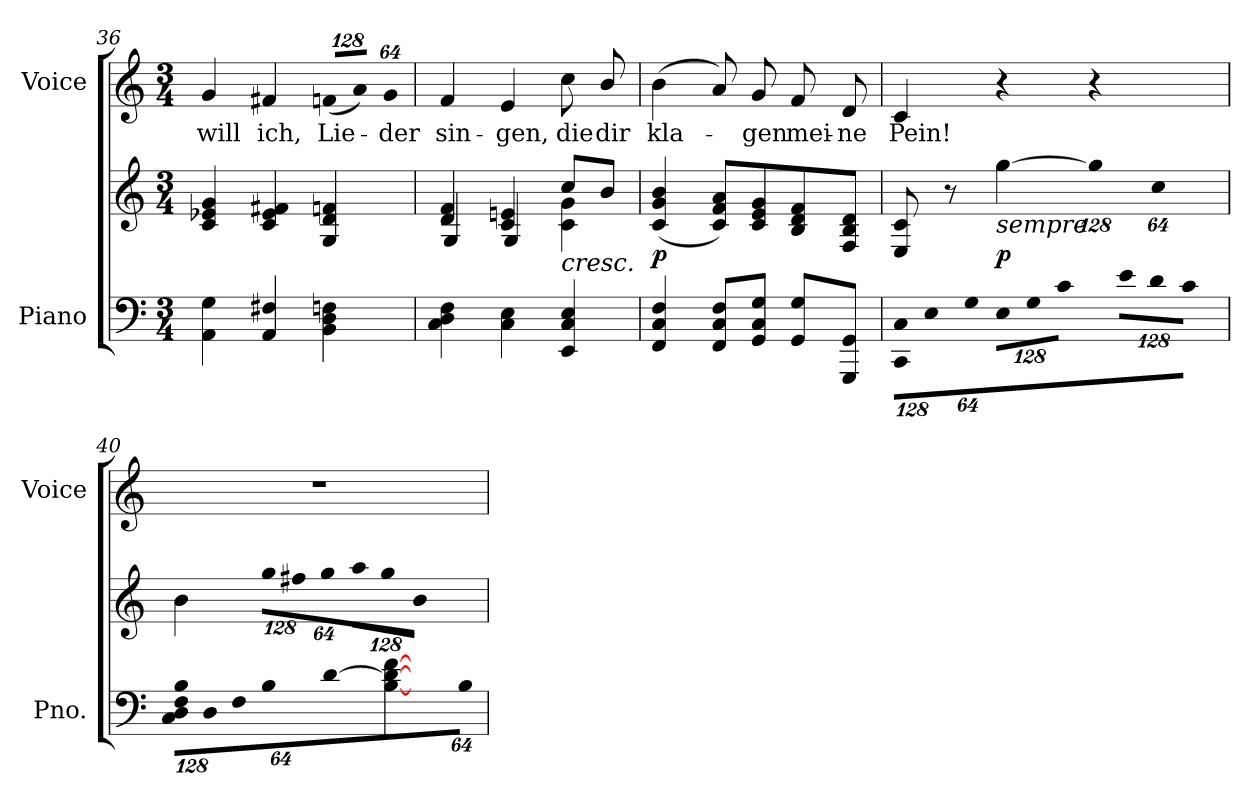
**kern	**kern	**dynam	**kern	**text
*part2	*part2	*part2	*part1	*part1
*staff3	*staff2	*staff2/3	*staff1	*staff1
*I"Piano	*	*	*I"Voice	*
*I'Pno.	*	*	*I'Voice	*
*clefF4	*clefG2	*	*clefG2	*
*k[]	*k[]	*	*k[]	*
*C:	*C:	*	*C:	*
*M3/4	*M3/4	*	*M3/4	*
=36	=36	=36	=36	=36
!	!	!	!	!LO:LY:b:color=#000000
4AAi\ 4Gi	4ci/ 4e-Xi 4gi	.	4gi/	will
!	!	!	!	!LO:LY:b:color=#000000
4AAi/ 4F#Xi	4ci/ 4e-i 4f#Xi	.	4f#Xi/	ich,
*	*	*	*Xbrackettup	*
!	!	!	!LO:N:vis=8	!
!	!	!	!	!LO:LY:b:color=#000000
4BBi\ 4Di 4Fni	4Gi/ 4di 4fni	.	(1024%85fni/L	Lie-
!	!	!	!LO:N:vis=8	!
.	.	.	1024%85ai/J)	.
!	!	!	!LO:N:vis=8	!
!	!	!	!	!LO:LY:b:color=#000000
.	.	.	512%43gi/	-der
=37	=37	=37	=37	=37
*	*^	*	*	*
!	!	!	!	!	!LO:LY:b:color=#000000
4Ci\ 4Di 4Fi	4di/ 4fi	4Gi/	.	4fi/	sin-
!	!	!	!	!	!LO:LY:b:color=#000000
4Ci\ 4Ei	4ci/ 4eni	4Gi/	.	4ei/	-gen,
!LO:TX:a:i:t=cresc.	!	!	!	!	!
!	!	!	!	!	!LO:LY:b:color=#000000
4EEi/ 4Ci 4Ei	8cci/L	4ci\ 4gi	.	8cci\	die
!	!	!	!	!	!LO:LY:b:color=#000000
.	8bi/J	.	.	8bi/	dir
*	*v	*v	*	*	*
=38	=38	=38	=38	=38
!	!	!	!	!LO:LY:b:color=#000000
4FFi/ 4Ci 4Fi	(4ci/ 4gi 4bi	p	(4bi\	kla-
8FFi/ 8Ci 8FiL	8ci/ 8fi 8aiL)	.	8ai/)	.
!	!	!	!	!LO:LY:b:color=#000000
8GGi/ 8Ci 8GiJ	8ci/ 8ei 8gi	.	8gi/	-gen
!	!	!	!	!LO:LY:b:color=#000000
8GGi/ 8GiL	8Bi/ 8di 8fi	.	8fi/	mei-
!	!	!	!	!LO:LY:b:color=#000000
8GGGi/ 8GGiJ	8Fi/ 8Bi 8diJ	.	8di/	-ne
!!LO:LB:g=z
=39	=39	=39	=39	=39
*Xbrackettup	*	*	*	*
!LO:N:vis=8	!	!	!	!
!	!	!	!	!LO:LY:b:color=#000000
1024%85CCi\ 1024%85CiL	8Ei/ 8ci	.	4ci/	Pein!
!LO:N:vis=8	!	!	!	!
1024%85Ei\	.	.	.	.
.	8r	.	.	.
!LO:N:vis=8	!	!	!	!
512%43Gi\J	.	.	.	.
!	!LO:TX:b:i:t=sempre	!	!	!
!LO:N:vis=8	!	!	!	!
1024%85Ei\L	[4ggi\	p	4r	.
!LO:N:vis=8	!	!	!	!
1024%85Gi\	.	.	.	.
!LO:N:vis=8	!	!	!	!
512%43ci\J	.	.	.	.
!LO:N:vis=8	!	!	!	!
*	*Xbrackettup	*	*	*
!	!LO:N:vis=4	!	!	!
1024%85ei\L	512%85ggi\]	.	4r	.
!LO:N:vis=8	!	!	!	!
1024%85di\	.	.	.	.
!LO:N:vis=8	!LO:N:vis=8	!	!	!
512%43ci\J	512%43cci\	.	.	.
=40	=40	=40	=40	=40
!LO:N:vis=8	!	!	!LO:N:vis=1	!
1024%85Ci/ 1024%85Di 1024%85Fi 1024%85BiL	4bi\	.	2.r	.
!LO:N:vis=8	!	!	!	!
1024%85Di/	.	.	.	.
!LO:N:vis=8	!	!	!	!
512%43Fi/J	.	.	.	.
!LO:N:vis=8	!LO:N:vis=8	!	!	!
1024%85Bi\L	1024%85ggi\L	.	.	.
!LO:N:vis=8	!LO:N:vis=8	!	!	!
[1024%85di\	1024%85ff#Xi\	.	.	.
!	!LO:N:vis=8	!	!	!
[4Bi\ 4di_ [4fiJ	512%43ggi\J	.	.	.
!	!LO:N:vis=8	!	!	!
.	1024%85aai\L	.	.	.
!	!LO:N:vis=8	!	!	!
.	1024%85ggi\	.	.	.
!LO:N:vis=8	!LO:N:vis=8	!	!	!
512%43Bi\J	512%43bi\J	.	.	.
=	=	=	=	=
*-	*-	*-	*-	*-
